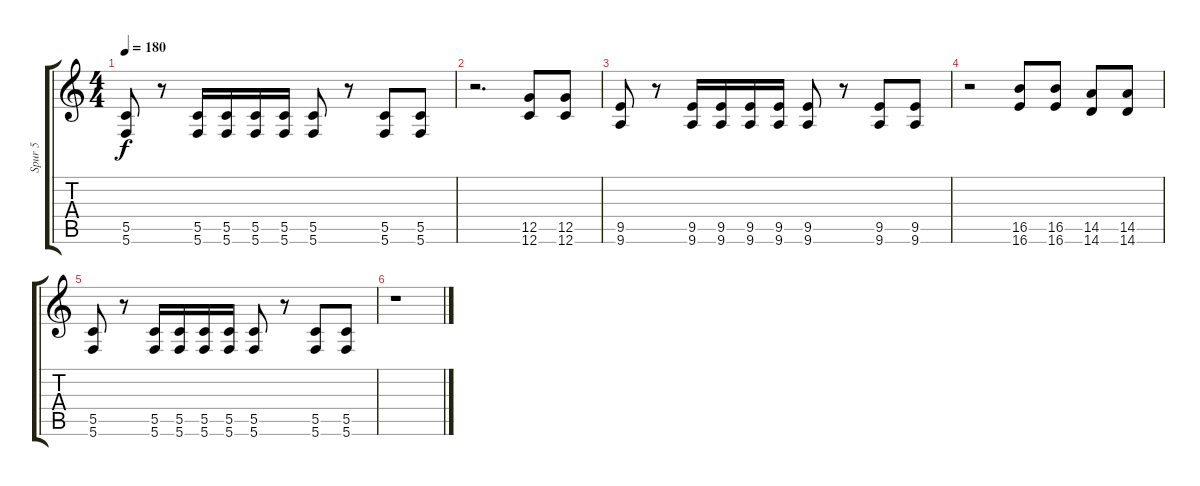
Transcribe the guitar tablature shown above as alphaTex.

\track ("Spur 5" "Spur 5") {instrument distortionguitar}
\staff {score tabs}
\tuning (D4 A3 F3 C3 G2 C2) {hide}
\ts (4 4)
\tempo 180
\clef g2
\ks c
(5.5 5.6).8{dy f} r.8 (5.5 5.6).16 (5.5 5.6).16 (5.5 5.6).16 (5.5 5.6).16 (5.5 5.6).8 r.8 (5.5 5.6).8 (5.5 5.6).8 |
r.2{d} (12.5 12.6).8 (12.5 12.6).8 |
(9.5 9.6).8 r.8 (9.5 9.6).16 (9.5 9.6).16 (9.5 9.6).16 (9.5 9.6).16 (9.5 9.6).8 r.8 (9.5 9.6).8 (9.5 9.6).8 |
r.2 (16.5 16.6).8 (16.5 16.6).8 (14.5 14.6).8 (14.5 14.6).8 |
(5.5 5.6).8 r.8 (5.5 5.6).16 (5.5 5.6).16 (5.5 5.6).16 (5.5 5.6).16 (5.5 5.6).8 r.8 (5.5 5.6).8 (5.5 5.6).8 |
r.1
